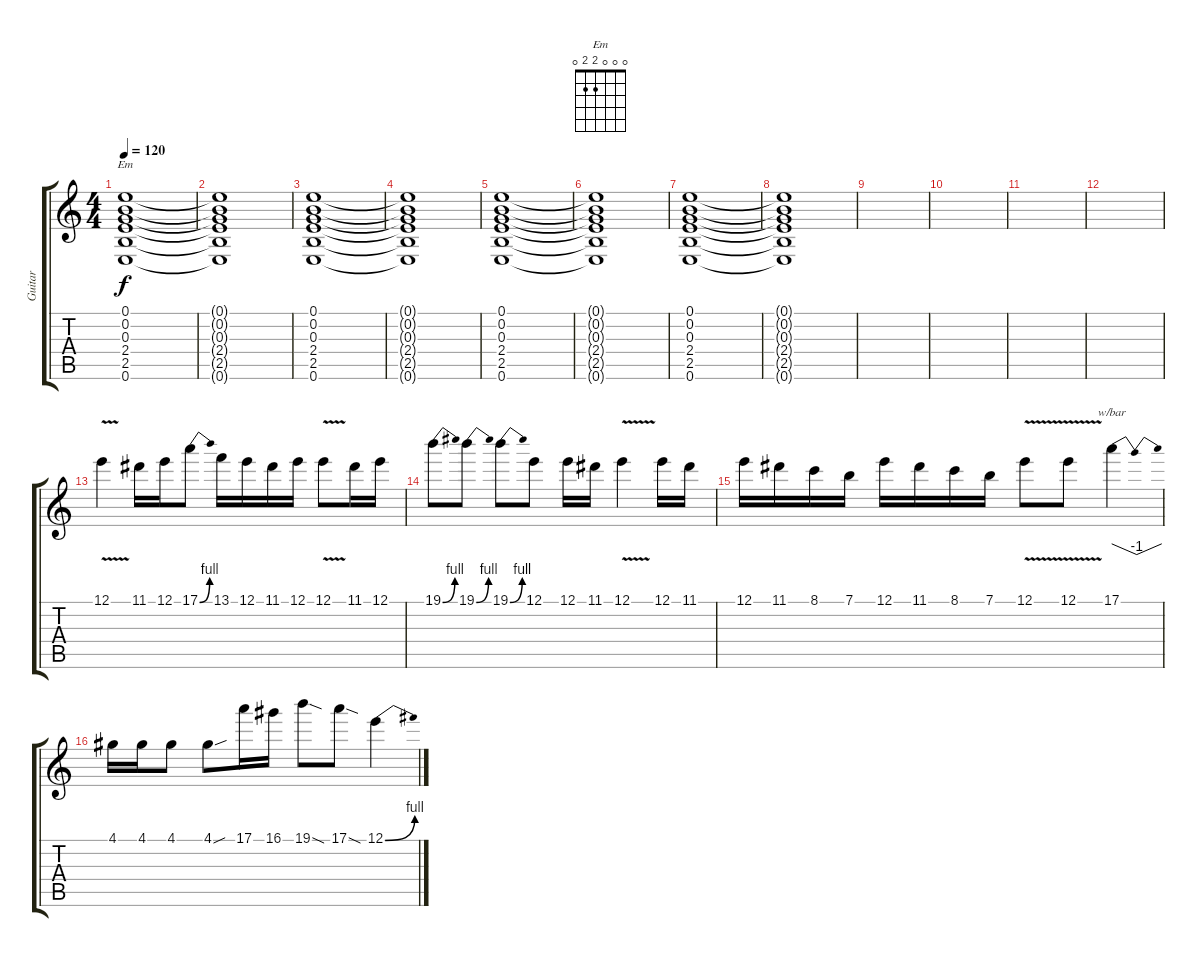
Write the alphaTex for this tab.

\track ("Guitar" "Guitar") {instrument distortionguitar}
\staff {score tabs}
\tuning (E4 B3 G3 D3 A2 E2) {hide}
\chord ("Em" 0 0 0 2 2 0)
\ts (4 4)
\tempo 120
\clef g2
\ks c
(0.1 0.2 0.3 2.4 2.5 0.6).1{ch "Em" dy f} |
(0.1{t} 0.2{t} 0.3{t} 2.4{t} 2.5{t} 0.6{t}).1 |
(0.1 0.2 0.3 2.4 2.5 0.6).1 |
(0.1{t} 0.2{t} 0.3{t} 2.4{t} 2.5{t} 0.6{t}).1 |
(0.1 0.2 0.3 2.4 2.5 0.6).1 |
(0.1{t} 0.2{t} 0.3{t} 2.4{t} 2.5{t} 0.6{t}).1 |
(0.1 0.2 0.3 2.4 2.5 0.6).1 |
(0.1{t} 0.2{t} 0.3{t} 2.4{t} 2.5{t} 0.6{t}).1 |
|
|
|
|
12.1{v}.4 11.1.16 12.1.16 17.1{be (bend 0 0 60 4)}.8 13.1.16 12.1.16 11.1.16 12.1.16 12.1{v}.8 11.1.16 12.1.16 |
19.1{be (bend 0 0 60 4)}.8 19.1{be (bend 0 0 60 4)}.8 19.1{be (bend 0 0 60 4)}.8 12.1.8 12.1.16 11.1.16 12.1{v}.4 12.1.16 11.1.16 |
12.1.16 11.1.16 8.1.16 7.1.16 12.1.16 11.1.16 8.1.16 7.1.16 12.1{v}.8 12.1{v}.8 17.1.4{tbe (dip default 0 0 30 -4 60 0)} |
4.1.16 4.1.16 4.1.8 4.1{sou}.8 17.1.16 16.1.16 19.1{sod}.8 17.1{sod}.8 12.1{be (bend 0 0 60 4)}.4
